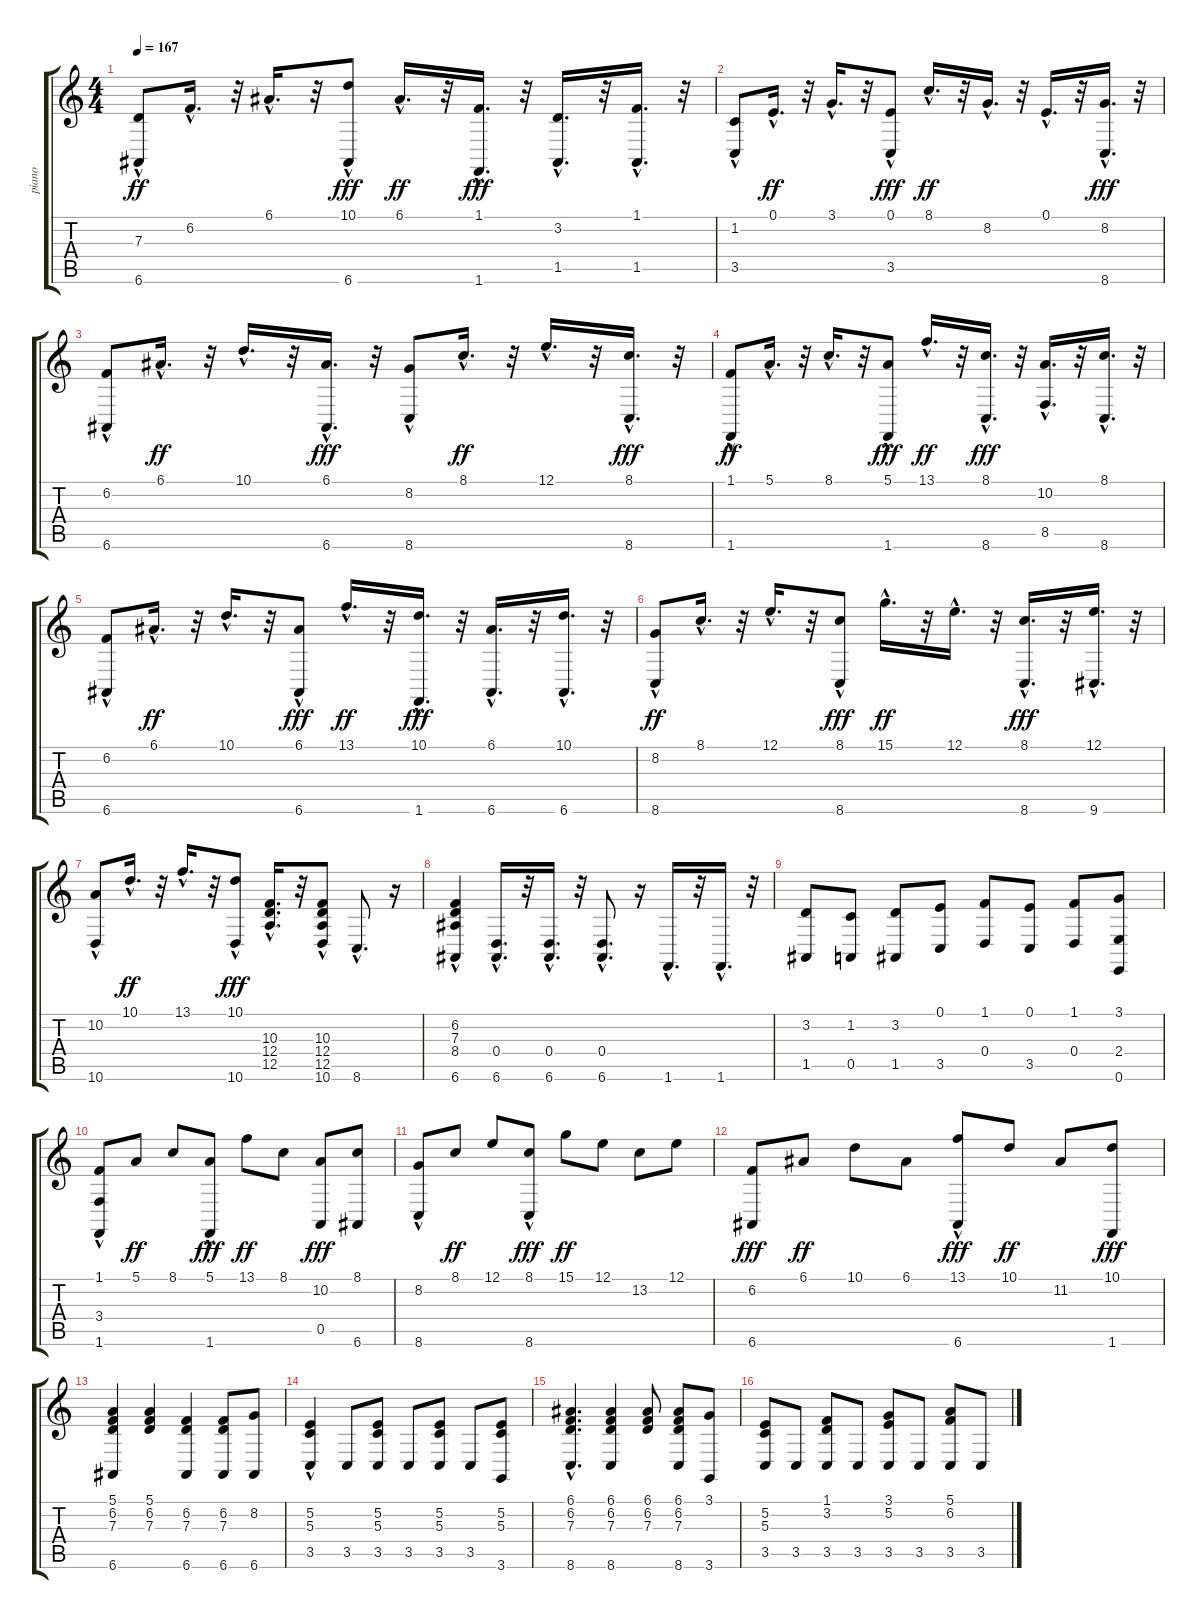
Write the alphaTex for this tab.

\track ("piano" "piano") {instrument brightacousticpiano}
\staff {score tabs}
\tuning (E4 B3 G3 D3 A2 E2) {hide}
\ts (4 4)
\tempo 167
\clef g2
\ks c
(7.3{hac} 6.6).8{dy ff} 6.2{hac}.16{d} r.32 6.1{hac}.16{d} r.32 (10.1{hac} 6.6{hac}).8{dy fff} 6.1{hac}.16{d dy ff} r.32 (1.1{hac} 1.6{hac}).16{d dy fff} r.32 (3.2{hac} 1.5{hac}).16{d} r.32 (1.1{hac} 1.5{hac}).16{d} r.32 |
(1.2{hac} 3.5).8 0.1{hac}.16{d dy ff} r.32 3.1{hac}.16{d} r.32 (0.1{hac} 3.5).8{dy fff} 8.1{hac}.16{d dy ff} r.32 8.2{hac}.16{d} r.32 0.1{hac}.16{d} r.32 (8.2{hac} 8.6{hac}).16{d dy fff} r.32 |
(6.2{hac} 6.6).8 6.1{hac}.16{d dy ff} r.32 10.1{hac}.16{d} r.32 (6.1{hac} 6.6{hac}).16{d dy fff} r.32 (8.2{hac} 8.6).8 8.1{hac}.16{d dy ff} r.32 12.1{hac}.16{d} r.32 (8.1{hac} 8.6{hac}).16{d dy fff} r.32 |
(1.1{hac} 1.6).8{dy ff} 5.1{hac}.16{d} r.32 8.1{hac}.16{d} r.32 (5.1{hac} 1.6{hac}).8{dy fff} 13.1{hac}.16{d dy ff} r.32 (8.1{hac} 8.6{hac}).16{d dy fff} r.32 (10.2{hac} 8.5{hac}).16{d} r.32 (8.1{hac} 8.6{hac}).16{d} r.32 |
(6.2{hac} 6.6).8 6.1{hac}.16{d dy ff} r.32 10.1{hac}.16{d} r.32 (6.1{hac} 6.6{hac}).8{dy fff} 13.1{hac}.16{d dy ff} r.32 (10.1{hac} 1.6{hac}).16{d dy fff} r.32 (6.1{hac} 6.6{hac}).16{d} r.32 (10.1{hac} 6.6{hac}).16{d} r.32 |
(8.2{hac} 8.6).8{dy ff} 8.1{hac}.16{d} r.32 12.1{hac}.16{d} r.32 (8.1{hac} 8.6).8{dy fff} 15.1{hac}.16{d dy ff} r.32 12.1{hac}.16{d} r.32 (8.1{hac} 8.6{hac}).16{d dy fff} r.32 (12.1{hac} 9.6{hac}).16{d} r.32 |
(10.2{hac} 10.6).8 10.1{hac}.16{d dy ff} r.32 13.1{hac}.16{d} r.32 (10.1{hac} 10.6{hac}).8{dy fff} (10.3{hac} 12.4{hac} 12.5{hac}).16{d} r.32 (10.3 12.4 12.5 10.6{hac}).8 8.6{hac}.8{d} r.16 |
(6.2{hac} 7.3{hac} 8.4{hac} 6.6{hac}).4 (0.4{hac} 6.6{hac}).16{d} r.32 (0.4{hac} 6.6{hac}).16{d} r.32 (0.4{hac} 6.6{hac}).8{d} r.16 1.6{hac}.16{d} r.32 1.6{hac}.16{d} r.32 |
(3.2 1.5).8 (1.2 0.5).8 (3.2 1.5).8 (0.1 3.5).8 (1.1 0.4).8 (0.1 3.5).8 (1.1 0.4).8 (3.1 2.4 0.6).8 |
(1.1 3.4{hac} 1.6{hac}).8 5.1.8{dy ff} 8.1.8 (5.1 1.6{hac}).8{dy fff} 13.1.8{dy ff} 8.1.8 (10.2 0.5).8{dy fff} (8.1 6.6).8 |
(8.2 8.6{hac}).8 8.1.8{dy ff} 12.1.8 (8.1 8.6{hac}).8{dy fff} 15.1.8{dy ff} 12.1.8 13.2.8 12.1.8 |
(6.2 6.6).8{dy fff} 6.1.8{dy ff} 10.1.8 6.1.8 (13.1 6.6{hac}).8{dy fff} 10.1.8{dy ff} 11.2.8 (10.1 1.6).8{dy fff} |
(5.1 6.2 7.3 6.6).4 (5.1 6.2 7.3).4 (6.2 7.3 6.6).4 (6.2 7.3 6.6).8 (8.2 6.6).8 |
(5.2{hac} 5.3{hac} 3.5).4 3.5.8 (5.2 5.3 3.5).8 3.5.8 (5.2 5.3 3.5).8 3.5.8 (5.2 5.3 3.6).8 |
(6.1{hac} 6.2{hac} 7.3{hac} 8.6{hac}).4{d} (6.1 6.2 7.3 8.6).4 (6.1 6.2 7.3).8 (6.1 6.2 7.3 8.6).8 (3.1 3.6).8 |
(5.2 5.3 3.5).8 3.5.8 (1.1 3.2 3.5).8 3.5.8 (3.1 5.2 3.5).8 3.5.8 (5.1 6.2 3.5).8 3.5.8
